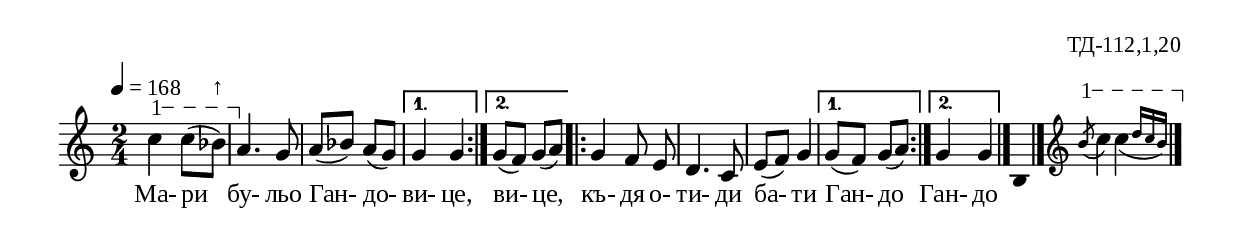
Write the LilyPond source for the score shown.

%{
td_112_1_20
%}

\include "td-preamble.ly"

\score {
\relative c'' {
\tempo 4 = 168
\time 2/4
%\cadenzaOn
\repeat volta 2 { 
\varA  
  c4\startTextSpan c8[( bes\stopTextSpan^"↑"]) | 
a4. g8 | a8[( bes]) a[( g]) }
 \alternative { { g4 g } { g8[( f]) g[( a]) } }
 \repeat volta 2 { g4 f8 e\noBeam | d4. c8 | e[( f]) g4 }
  \alternative { { g8[( f]) g[( a])  } {  g4 g } }
 \bar "|." 
s4 \fixB b, \fixC
  \bar "|." 
\endm
\varA
\acciaccatura b'8\startTextSpan c4 \slurDown
\afterGrace c( { d16[ c b\stopTextSpan]) }
  \bar "|."  
}
\addlyrics { Ма- ри бу- льо Ган- до- ви- це, ви- це,
къ- дя о- ти- ди ба- ти Ган- до Ган- до }
%
\layout {
%   \context { 
%	    \Staff \remove "Time_signature_engraver" } 
  indent = #0
  line-width = 190\mm
  ragged-right=##f
}
%
\midi { 
	\context {
		\Score tempoWholesPerMinute = #(ly:make-moment 168 4)
		}
	}
}
%
\header{
  opus = "ТД-112,1,20"
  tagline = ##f
}


